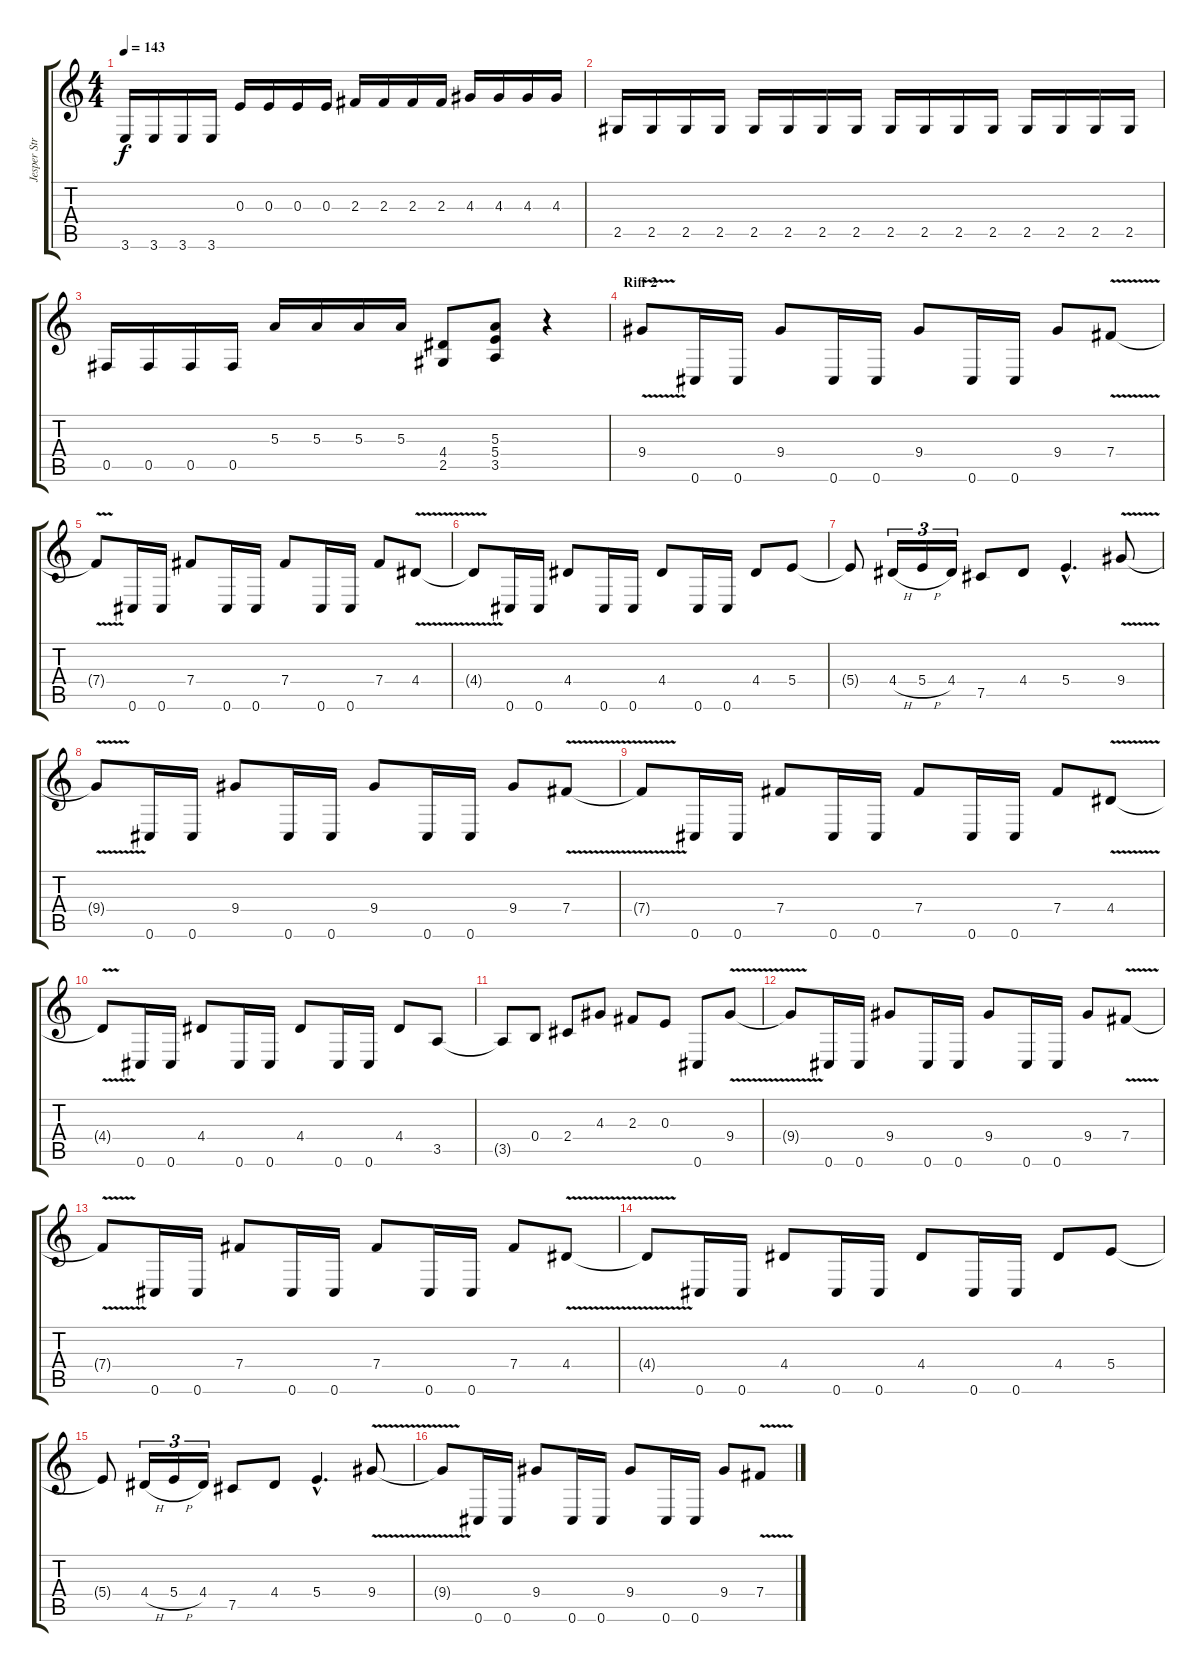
\track ("Jesper Strömblad" "Jesper Str") {instrument distortionguitar}
\staff {score tabs}
\tuning (Db4 Ab3 E3 B2 Gb2 Db2) {hide}
\ts (4 4)
\tempo 143
\clef g2
\ks c
3.6.16{dy f} 3.6.16 3.6.16 3.6.16 0.3.16 0.3.16 0.3.16 0.3.16 2.3.16 2.3.16 2.3.16 2.3.16 4.3.16 4.3.16 4.3.16 4.3.16 |
2.5.16 2.5.16 2.5.16 2.5.16 2.5.16 2.5.16 2.5.16 2.5.16 2.5.16 2.5.16 2.5.16 2.5.16 2.5.16 2.5.16 2.5.16 2.5.16 |
0.5.16 0.5.16 0.5.16 0.5.16 5.3.16 5.3.16 5.3.16 5.3.16 (4.4 2.5).8 (5.3 5.4 3.5).8 r.4 |
\section ("" "Riff 2")
9.4{v}.8 0.6.16 0.6.16 9.4.8 0.6.16 0.6.16 9.4.8 0.6.16 0.6.16 9.4.8 7.4{v}.8 |
7.4{t}.8 0.6.16 0.6.16 7.4.8 0.6.16 0.6.16 7.4.8 0.6.16 0.6.16 7.4.8 4.4{v}.8 |
4.4{t}.8 0.6.16 0.6.16 4.4.8 0.6.16 0.6.16 4.4.8 0.6.16 0.6.16 4.4.8 5.4.8 |
5.4{t}.8 4.4{h}.16{tu (3 2)} 5.4{h}.16{tu (3 2)} 4.4.16{tu (3 2)} 7.5.8 4.4.8 5.4{hac}.4{d} 9.4{v}.8 |
9.4{t}.8 0.6.16 0.6.16 9.4.8 0.6.16 0.6.16 9.4.8 0.6.16 0.6.16 9.4.8 7.4{v}.8 |
7.4{t}.8 0.6.16 0.6.16 7.4.8 0.6.16 0.6.16 7.4.8 0.6.16 0.6.16 7.4.8 4.4{v}.8 |
4.4{t}.8 0.6.16 0.6.16 4.4.8 0.6.16 0.6.16 4.4.8 0.6.16 0.6.16 4.4.8 3.5.8 |
3.5{t}.8 0.4.8 2.4.8 4.3.8 2.3.8 0.3.8 0.6.8 9.4{v}.8 |
9.4{t}.8 0.6.16 0.6.16 9.4.8 0.6.16 0.6.16 9.4.8 0.6.16 0.6.16 9.4.8 7.4{v}.8 |
7.4{t}.8 0.6.16 0.6.16 7.4.8 0.6.16 0.6.16 7.4.8 0.6.16 0.6.16 7.4.8 4.4{v}.8 |
4.4{t}.8 0.6.16 0.6.16 4.4.8 0.6.16 0.6.16 4.4.8 0.6.16 0.6.16 4.4.8 5.4.8 |
5.4{t}.8 4.4{h}.16{tu (3 2)} 5.4{h}.16{tu (3 2)} 4.4.16{tu (3 2)} 7.5.8 4.4.8 5.4{hac}.4{d} 9.4{v}.8 |
9.4{t}.8 0.6.16 0.6.16 9.4.8 0.6.16 0.6.16 9.4.8 0.6.16 0.6.16 9.4.8 7.4{v}.8
